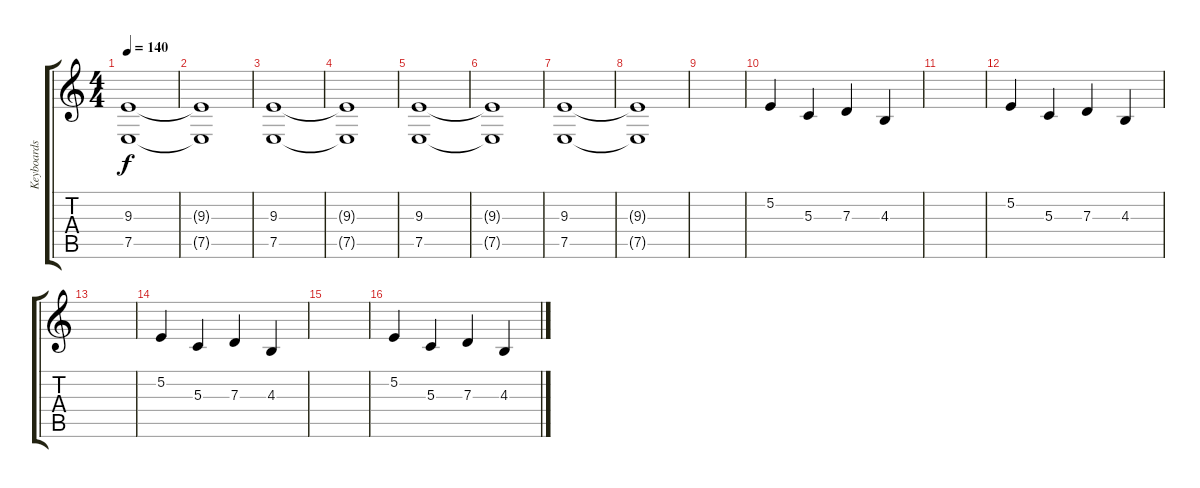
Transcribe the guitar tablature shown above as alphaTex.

\track ("Keyboards" "Keyboards") {instrument lead1square}
\staff {score tabs}
\tuning (E4 B3 G3 D3 A2 E2) {hide}
\ts (4 4)
\tempo 140
\clef g2
\ks c
(9.3 7.5).1{dy f} |
(9.3{t} 7.5{t}).1 |
(9.3 7.5).1 |
(9.3{t} 7.5{t}).1 |
(9.3 7.5).1 |
(9.3{t} 7.5{t}).1 |
(9.3 7.5).1 |
(9.3{t} 7.5{t}).1 |
|
5.2.4{volume 12 instrument orchestrahit} 5.3.4 7.3.4 4.3.4 |
|
5.2.4 5.3.4 7.3.4 4.3.4 |
|
5.2.4{volume 12 instrument orchestrahit} 5.3.4 7.3.4 4.3.4 |
|
5.2.4 5.3.4 7.3.4 4.3.4
